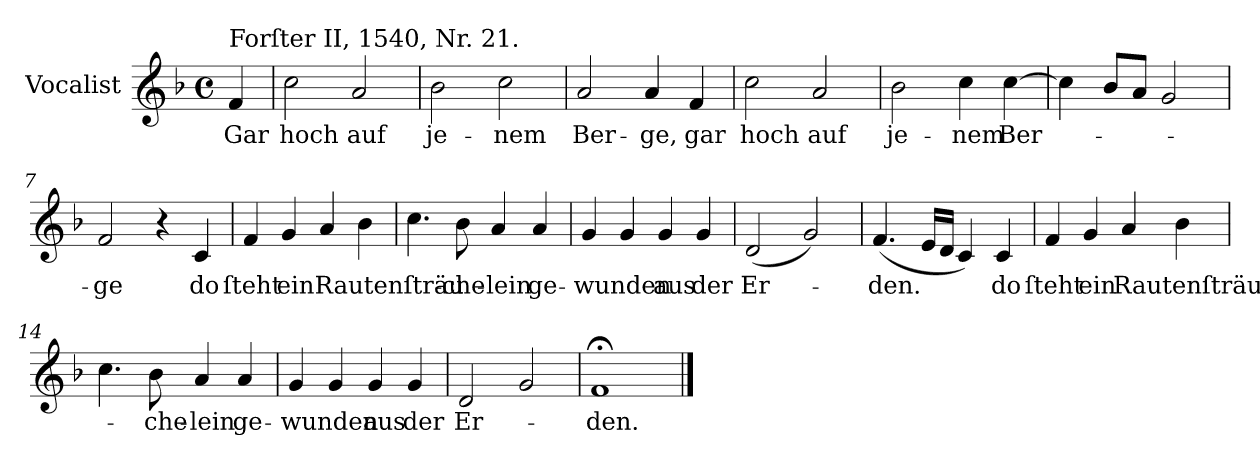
**kern	**text
*part1	*part1
*staff1	*staff1
*I"Vocalist	*
*k[b-]	*
*F:	*
*M4/4	*
*met(c)	*
=	=
!LO:TX:a:t=Forſter II, 1540, Nr. 21.	!
4f	Gar
=1	=1
2cc	hoch
2a	auf
=2	=2
2b-	je-
2cc	-nem
=3	=3
2a	Ber-
4a	-ge,
4f	gar
=4	=4
2cc	hoch
2a	auf
=5	=5
2b-	je-
4cc	-nem
[4cc	Ber-
=6	=6
4cc]	.
8b-L	.
8aJ	.
2g	.
=7	=7
2f	-ge
4r	.
4c	do
=8	=8
4f	ſteht
4g	ein
4a	Rautenſträu-
4b-	.
=9	=9
4.cc	.
8b-	-che-
4a	-lein
4a	ge-
=10	=10
4g	-wunden
4g	.
4g	aus
4g	der
=11	=11
(2d	Er-
2g)	.
=12	=12
(4.f	-den.
16eLL	.
16dJJ	.
4c)	.
4c	do
=13	=13
4f	ſteht
4g	ein
4a	Rautenſträu-
4b-	.
=14	=14
4.cc	.
8b-	-che-
4a	-lein
4a	ge-
=15	=15
4g	-wunden
4g	.
4g	aus
4g	der
=16	=16
2d	Er-
2g	.
=17	=17
1f;<	-den.
==	==
*-	*-
